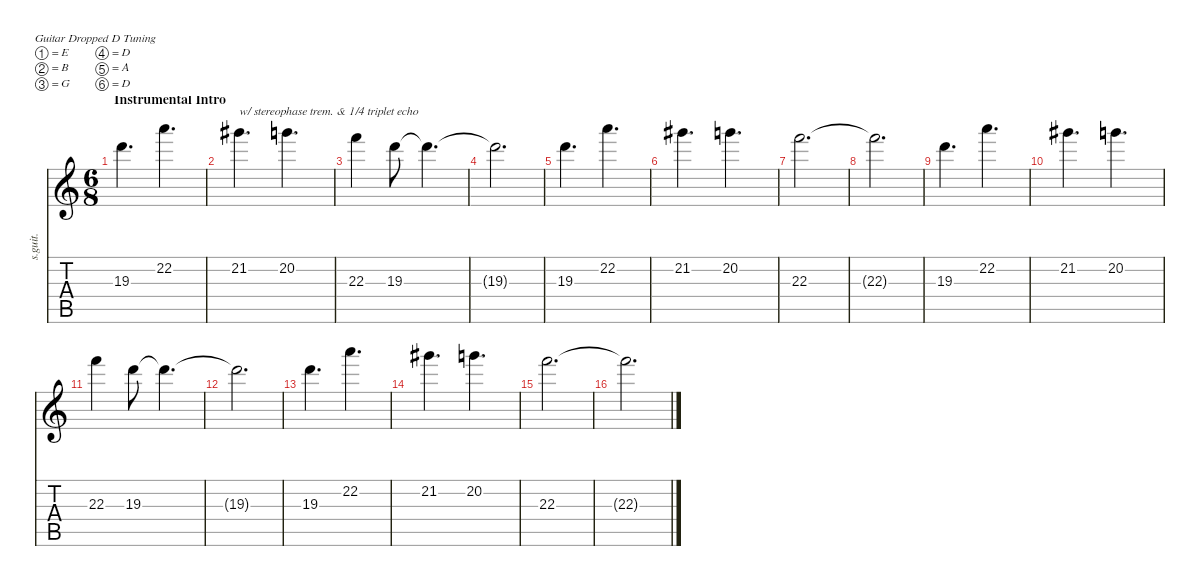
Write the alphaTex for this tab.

\defaultSystemsLayout 4
\hideDynamics
\bracketExtendMode nobrackets
\track ("Vibraphone" "s.guit.") {instrument vibraphone}
\staff {score tabs}
\tuning (E4 B3 G3 D3 A2 D2)
\displaytranspose 12
\ts (6 8)
\beaming (8 2 2 2 2)
\section ("" "Instrumental Intro")
\tempo (130 hide)
\clef g2
\ks c
19.3.4{d lyrics (0 "") lyrics (1 "") lyrics (2 "") lyrics (3 "") lyrics (4 "") dy f instrument vibraphone} 22.2.4{d lyrics (0 "") lyrics (1 "") lyrics (2 "") lyrics (3 "") lyrics (4 "")} |
21.2{acc #}.4{d txt "w/ stereophase trem. & 1/4 triplet echo" lyrics (0 "") lyrics (1 "") lyrics (2 "") lyrics (3 "") lyrics (4 "")} 20.2.4{d lyrics (0 "") lyrics (1 "") lyrics (2 "") lyrics (3 "") lyrics (4 "")} |
22.3.4{lyrics (0 "") lyrics (1 "") lyrics (2 "") lyrics (3 "") lyrics (4 "")} 19.3.8{lyrics (0 "") lyrics (1 "") lyrics (2 "") lyrics (3 "") lyrics (4 "")} 19.3{t}.4{d lyrics (0 "") lyrics (1 "") lyrics (2 "") lyrics (3 "") lyrics (4 "")} |
19.3{t}.2{d lyrics (0 "") lyrics (1 "") lyrics (2 "") lyrics (3 "") lyrics (4 "")} |
19.3.4{d lyrics (0 "") lyrics (1 "") lyrics (2 "") lyrics (3 "") lyrics (4 "")} 22.2.4{d lyrics (0 "") lyrics (1 "") lyrics (2 "") lyrics (3 "") lyrics (4 "")} |
21.2{acc #}.4{d lyrics (0 "") lyrics (1 "") lyrics (2 "") lyrics (3 "") lyrics (4 "")} 20.2.4{d lyrics (0 "") lyrics (1 "") lyrics (2 "") lyrics (3 "") lyrics (4 "")} |
22.3.2{d lyrics (0 "") lyrics (1 "") lyrics (2 "") lyrics (3 "") lyrics (4 "")} |
22.3{t}.2{d lyrics (0 "") lyrics (1 "") lyrics (2 "") lyrics (3 "") lyrics (4 "")} |
19.3.4{d lyrics (0 "") lyrics (1 "") lyrics (2 "") lyrics (3 "") lyrics (4 "")} 22.2.4{d lyrics (0 "") lyrics (1 "") lyrics (2 "") lyrics (3 "") lyrics (4 "")} |
21.2{acc #}.4{d lyrics (0 "") lyrics (1 "") lyrics (2 "") lyrics (3 "") lyrics (4 "")} 20.2.4{d lyrics (0 "") lyrics (1 "") lyrics (2 "") lyrics (3 "") lyrics (4 "")} |
22.3.4{lyrics (0 "") lyrics (1 "") lyrics (2 "") lyrics (3 "") lyrics (4 "")} 19.3.8{lyrics (0 "") lyrics (1 "") lyrics (2 "") lyrics (3 "") lyrics (4 "")} 19.3{t}.4{d lyrics (0 "") lyrics (1 "") lyrics (2 "") lyrics (3 "") lyrics (4 "")} |
19.3{t}.2{d lyrics (0 "") lyrics (1 "") lyrics (2 "") lyrics (3 "") lyrics (4 "")} |
19.3.4{d lyrics (0 "") lyrics (1 "") lyrics (2 "") lyrics (3 "") lyrics (4 "")} 22.2.4{d lyrics (0 "") lyrics (1 "") lyrics (2 "") lyrics (3 "") lyrics (4 "")} |
21.2{acc #}.4{d lyrics (0 "") lyrics (1 "") lyrics (2 "") lyrics (3 "") lyrics (4 "")} 20.2.4{d lyrics (0 "") lyrics (1 "") lyrics (2 "") lyrics (3 "") lyrics (4 "")} |
22.3.2{d lyrics (0 "") lyrics (1 "") lyrics (2 "") lyrics (3 "") lyrics (4 "")} |
22.3{t}.2{d lyrics (0 "") lyrics (1 "") lyrics (2 "") lyrics (3 "") lyrics (4 "")}
